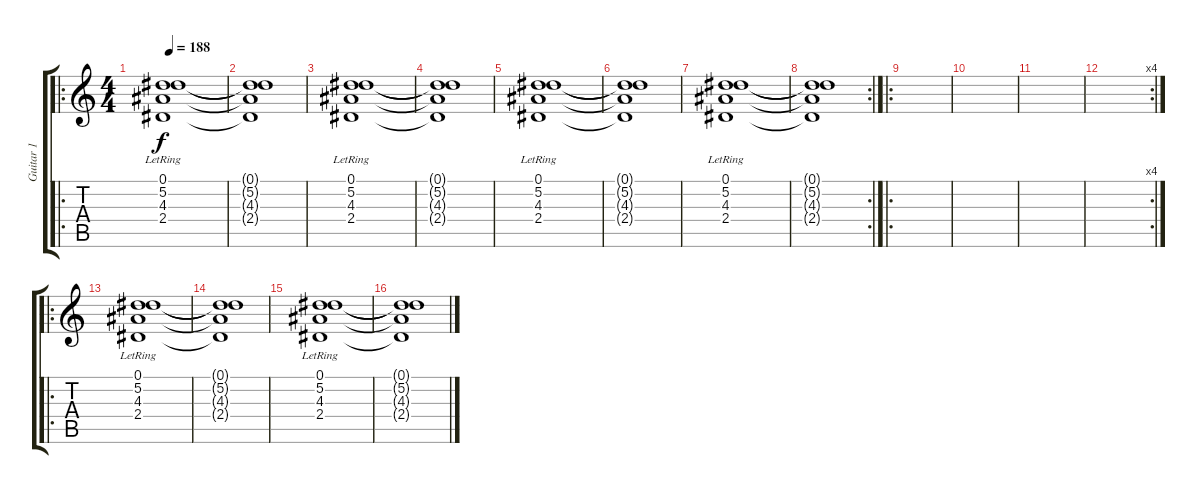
\track ("Guitar 1" "Guitar 1") {instrument distortionguitar}
\staff {score tabs}
\tuning (Eb4 Bb3 Gb3 Db3 Ab2 Eb2) {hide}
\ro
\ts (4 4)
\tempo 188
\clef g2
\ks c
(0.1{lr} 5.2{lr} 4.3{lr} 2.4{lr}).1{dy f} |
(0.1{t} 5.2{t} 4.3{t} 2.4{t}).1 |
(0.1{lr} 5.2{lr} 4.3{lr} 2.4{lr}).1 |
(0.1{t} 5.2{t} 4.3{t} 2.4{t}).1 |
(0.1{lr} 5.2{lr} 4.3{lr} 2.4{lr}).1 |
(0.1{t} 5.2{t} 4.3{t} 2.4{t}).1 |
(0.1{lr} 5.2{lr} 4.3{lr} 2.4{lr}).1 |
\rc 2
(0.1{t} 5.2{t} 4.3{t} 2.4{t}).1 |
\ro
|
|
|
\rc 4
|
\ro
(0.1{lr} 5.2{lr} 4.3{lr} 2.4{lr}).1 |
(0.1{t} 5.2{t} 4.3{t} 2.4{t}).1 |
(0.1{lr} 5.2{lr} 4.3{lr} 2.4{lr}).1 |
(0.1{t} 5.2{t} 4.3{t} 2.4{t}).1
